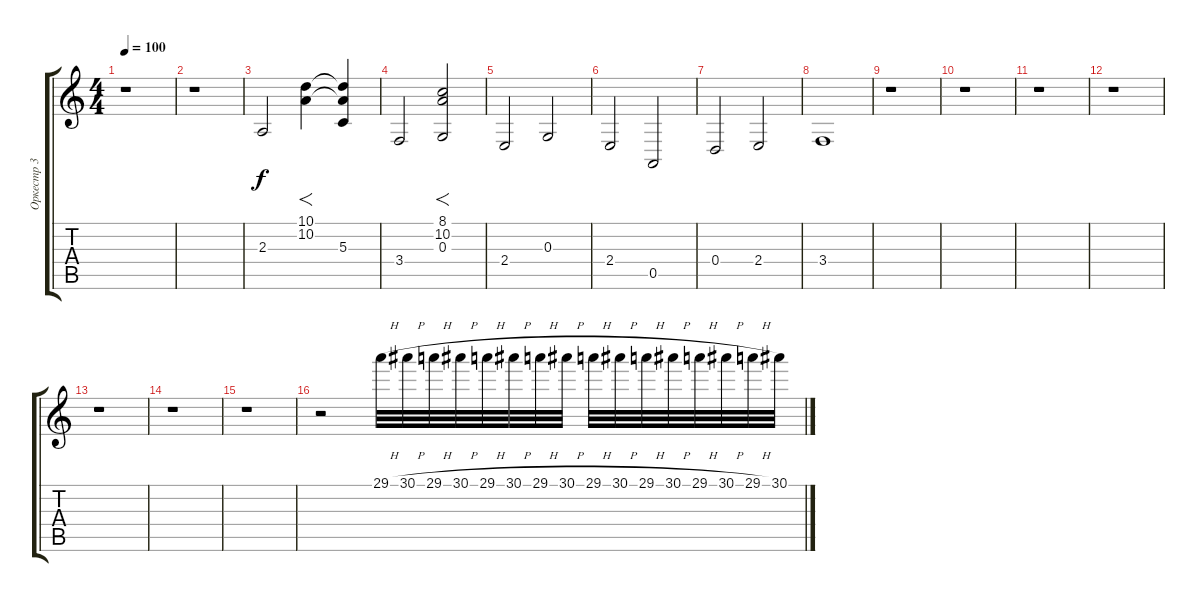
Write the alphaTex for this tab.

\track ("Оркестр 3" "Оркестр 3") {instrument trumpet}
\staff {score tabs}
\tuning (E4 B3 G3 D3 A2 E2) {hide}
\ts (4 4)
\tempo 100
\clef g2
\ks c
r.1{dy f} |
r.1 |
2.3.2 (10.1 10.2).4{f} (10.1{t} 10.2{t} 5.3).4 |
3.4.2 (8.1 10.2 0.3).2{f} |
2.4.2 0.3.2 |
2.4.2 0.5.2 |
0.4.2 2.4.2 |
3.4.1 |
r.1 |
r.1 |
r.1 |
r.1 |
r.1 |
r.1 |
r.1 |
r.2{instrument clarinet} 29.1{h}.32 30.1{h}.32 29.1{h}.32 30.1{h}.32 29.1{h}.32 30.1{h}.32 29.1{h}.32 30.1{h}.32 29.1{h}.32 30.1{h}.32 29.1{h}.32 30.1{h}.32 29.1{h}.32 30.1{h}.32 29.1{h}.32 30.1.32
